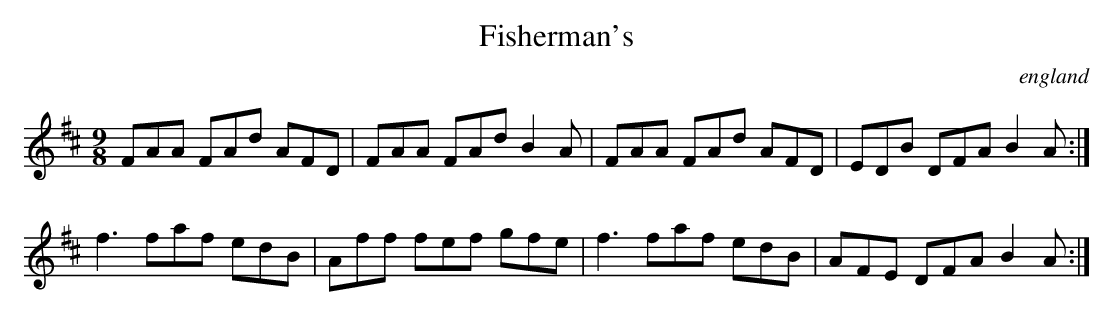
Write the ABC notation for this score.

X:1
T:Fisherman's
O:england
M:9/8
L:1/8
K:Bm
FAA FAd AFD|FAA FAd B2A|FAA FAd AFD|EDB DFA B2A:|
f3 faf edB|Aff fef gfe|f3 faf edB|AFE DFA B2A:|
